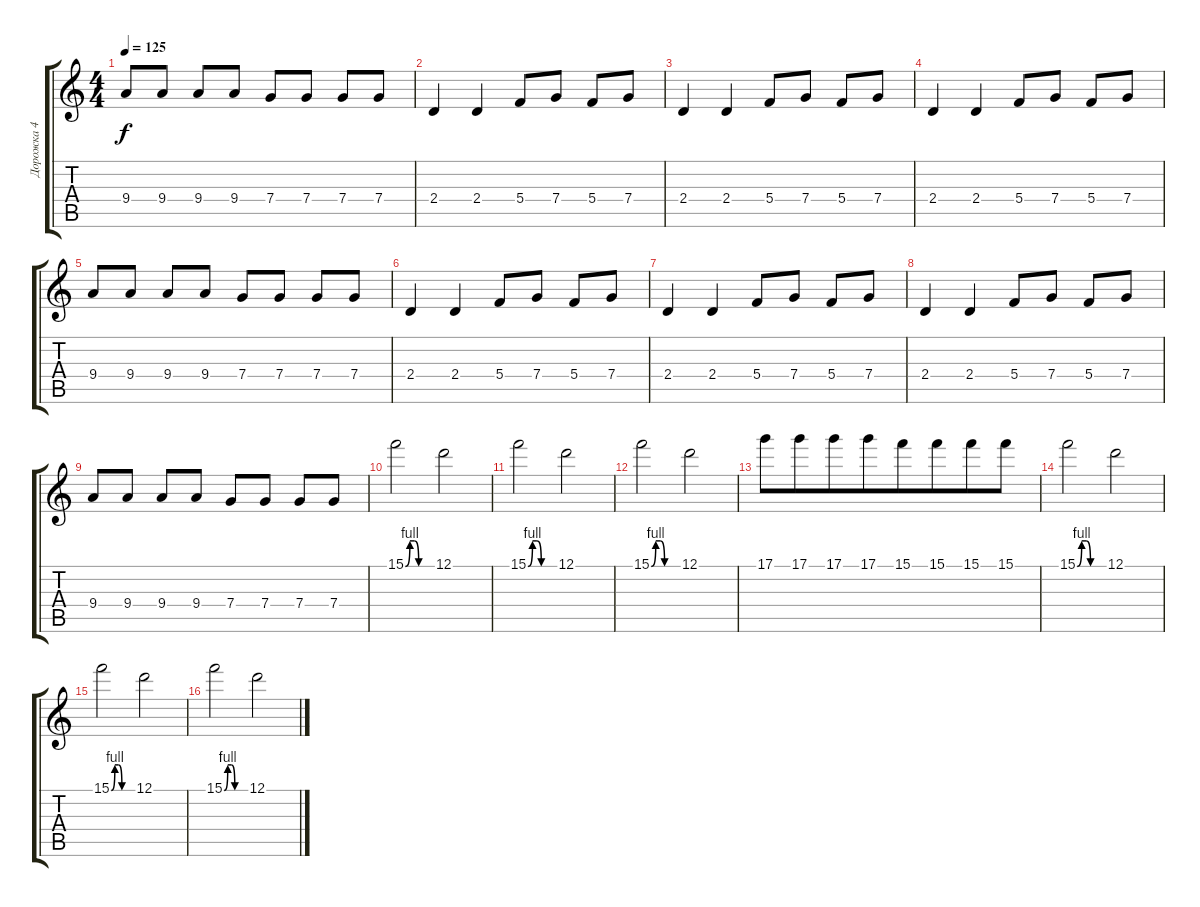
\track ("Дорожка 4" "Дорожка 4") {instrument overdrivenguitar}
\staff {score tabs}
\tuning (D4 A3 F3 C3 G2 D2) {hide}
\ts (4 4)
\tempo 125
\clef g2
\ks c
9.4.8{dy f} 9.4.8 9.4.8 9.4.8 7.4.8 7.4.8 7.4.8 7.4.8 |
2.4.4 2.4.4 5.4.8 7.4.8 5.4.8 7.4.8 |
2.4.4 2.4.4 5.4.8 7.4.8 5.4.8 7.4.8 |
2.4.4 2.4.4 5.4.8 7.4.8 5.4.8 7.4.8 |
9.4.8 9.4.8 9.4.8 9.4.8 7.4.8 7.4.8 7.4.8 7.4.8 |
2.4.4 2.4.4 5.4.8 7.4.8 5.4.8 7.4.8 |
2.4.4 2.4.4 5.4.8 7.4.8 5.4.8 7.4.8 |
2.4.4 2.4.4 5.4.8 7.4.8 5.4.8 7.4.8 |
9.4.8 9.4.8 9.4.8 9.4.8 7.4.8 7.4.8 7.4.8 7.4.8 |
15.1{be (custom 0 0 10 4 20 4 30 0 60 0)}.2 12.1.2 |
15.1{be (custom 0 0 10 4 20 4 30 0 60 0)}.2 12.1.2 |
15.1{be (custom 0 0 10 4 20 4 30 0 60 0)}.2 12.1.2 |
17.1.8 17.1.8{beam merge} 17.1.8 17.1.8{beam merge} 15.1.8 15.1.8{beam merge} 15.1.8 15.1.8 |
15.1{be (custom 0 0 10 4 20 4 30 0 60 0)}.2 12.1.2 |
15.1{be (custom 0 0 10 4 20 4 30 0 60 0)}.2 12.1.2 |
15.1{be (custom 0 0 10 4 20 4 30 0 60 0)}.2 12.1.2
